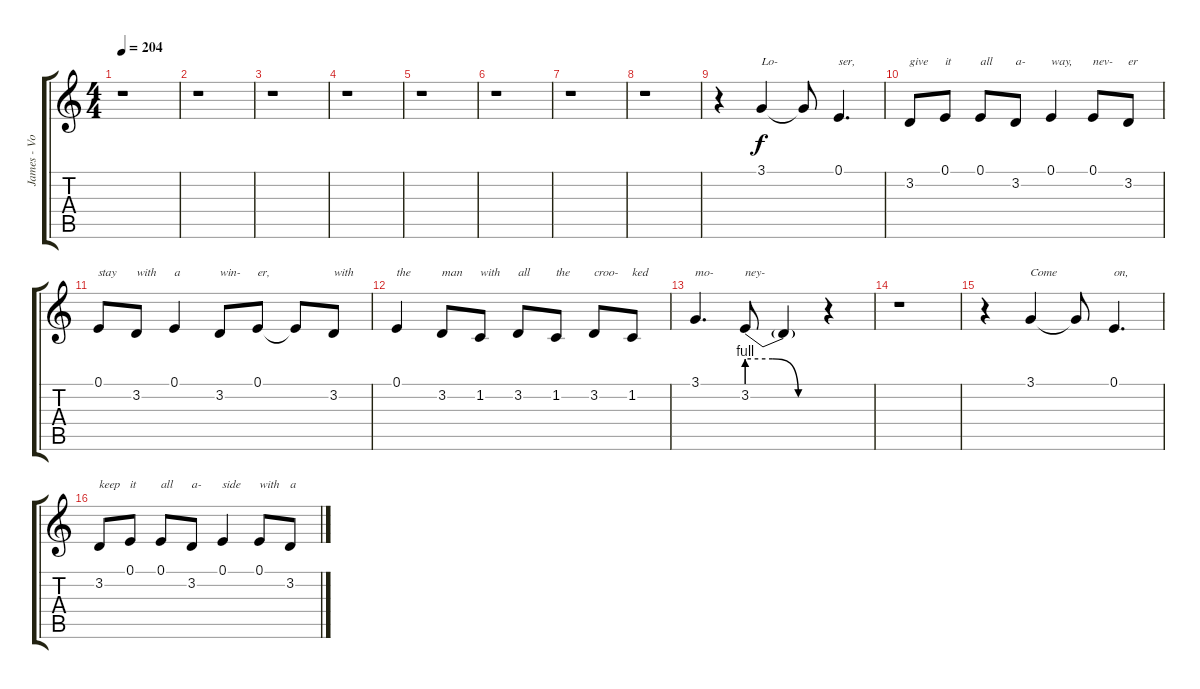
\track ("James - Voice" "James - Vo") {instrument lead2sawtooth}
\staff {score tabs}
\tuning (E4 B3 G3 D3 A2 E2) {hide}
\ts (4 4)
\tempo 204
\clef g2
\ks c
r.1{dy f} |
r.1 |
r.1 |
r.1 |
r.1 |
r.1 |
r.1 |
r.1 |
r.4 3.1.4{txt "Lo-"} 3.1{t}.8 0.1.4{d txt "ser,"} |
3.2.8{txt "give"} 0.1.8{txt "it"} 0.1.8{txt "all"} 3.2.8{txt "a-"} 0.1.4{txt "way,"} 0.1.8{txt "nev-"} 3.2.8{txt "er"} |
0.1.8{txt "stay"} 3.2.8{txt "with"} 0.1.4{txt "a"} 3.2.8{txt "win-"} 0.1.8{txt "er,"} 0.1{t}.8 3.2.8{txt "with"} |
0.1.4{txt "the"} 3.2.8{txt "man"} 1.2.8{txt "with"} 3.2.8{txt "all"} 1.2.8{txt "the"} 3.2.8{txt "croo-"} 1.2.8{txt "ked"} |
3.1.4{d txt "mo-"} 3.2{be (custom 0 4 20 4 40 0 60 0)}.8{txt "ney-"} 3.2{t}.4 r.4 |
r.1 |
r.4 3.1.4{txt "Come"} 3.1{t}.8 0.1.4{d txt "on,"} |
3.2.8{txt "keep"} 0.1.8{txt "it"} 0.1.8{txt "all"} 3.2.8{txt "a-"} 0.1.4{txt "side"} 0.1.8{txt "with"} 3.2.8{txt "a"}
